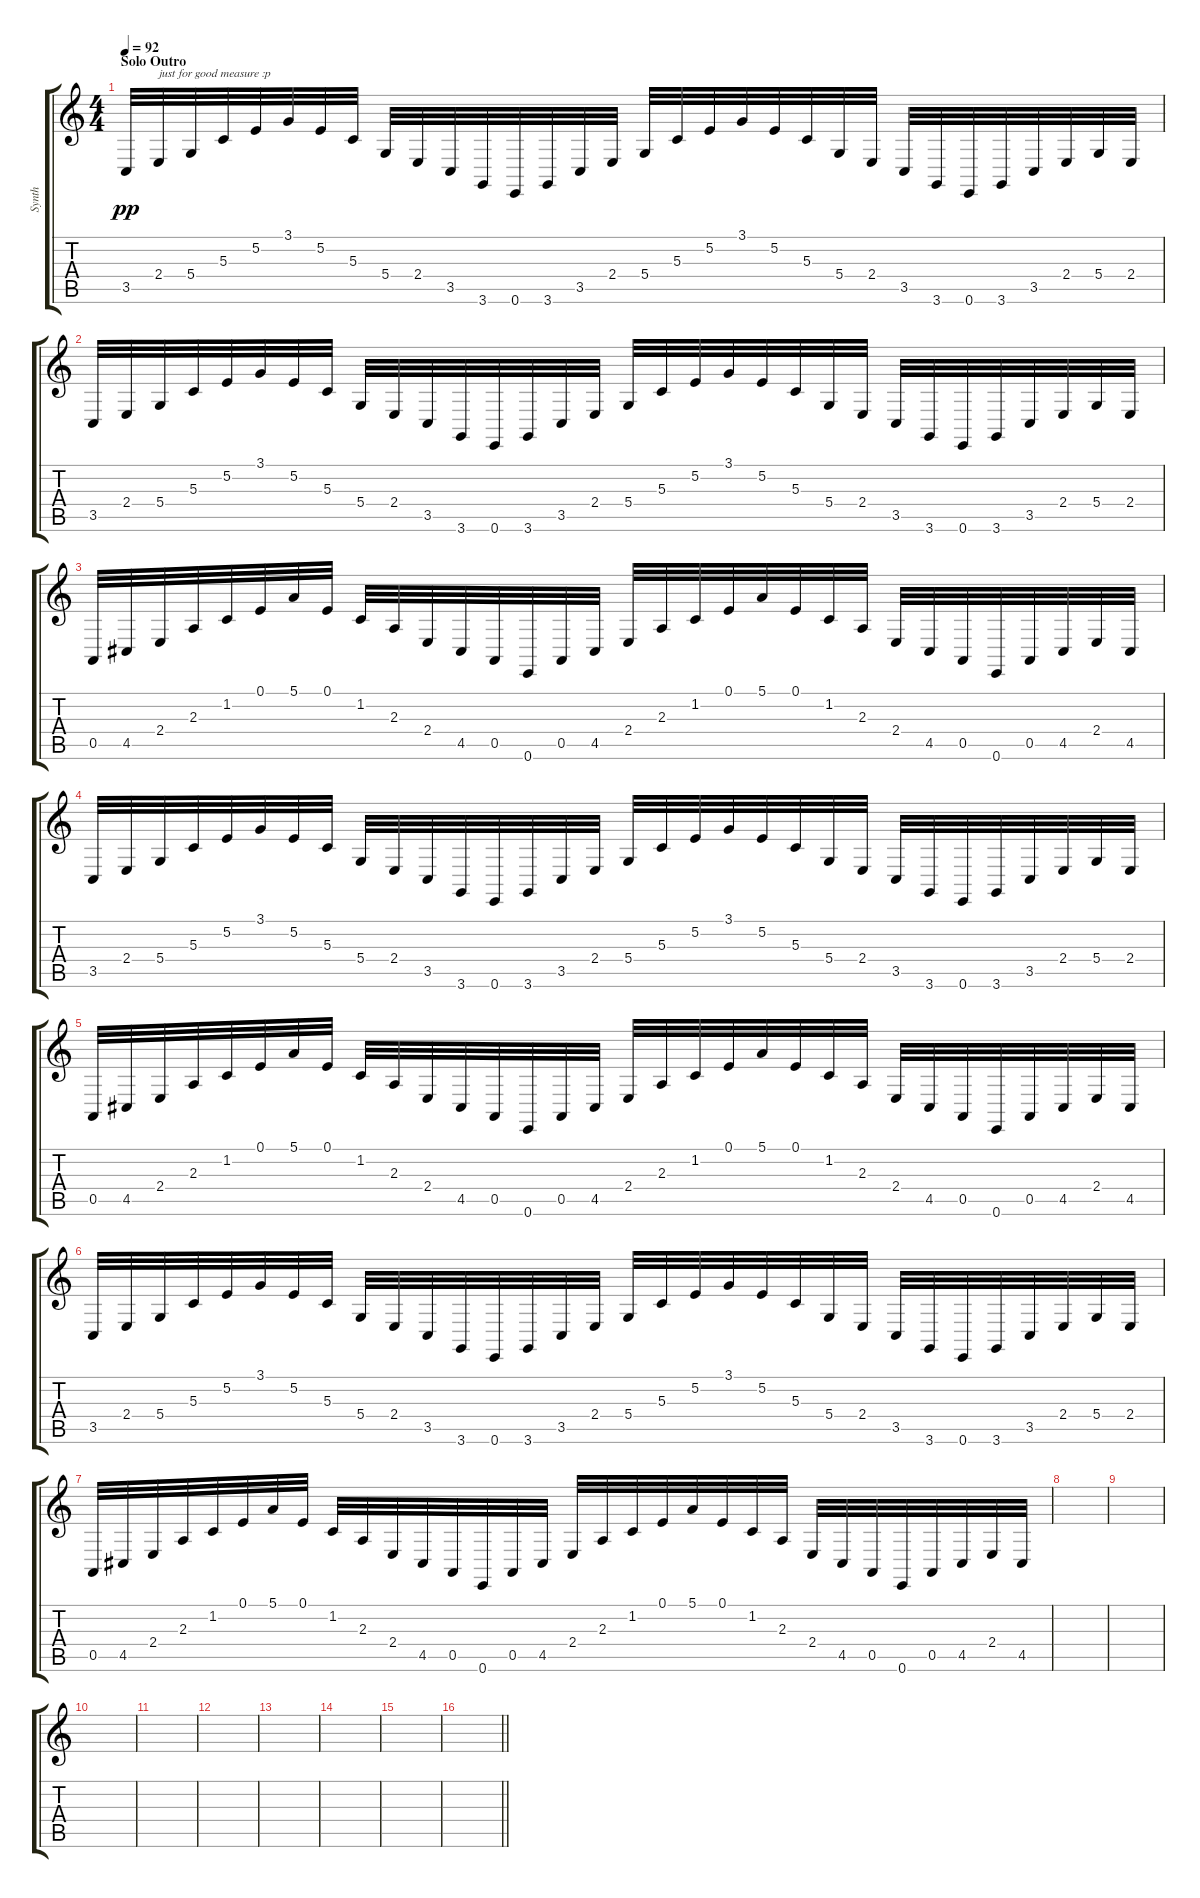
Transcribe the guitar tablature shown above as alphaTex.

\track ("Synth" "Synth") {instrument celesta}
\staff {score tabs}
\tuning (E4 B3 G3 D3 A2 E2) {hide}
\ts (4 4)
\section ("" "Solo Outro")
\tempo 92
\clef g2
\ks c
3.5.32{dy pp volume 16 balance 3 instrument orchestralharp} 2.4.32{txt "just for good measure :p"} 5.4.32 5.3.32 5.2.32 3.1.32 5.2.32 5.3.32 5.4.32 2.4.32 3.5.32 3.6.32 0.6.32 3.6.32 3.5.32 2.4.32 5.4.32 5.3.32 5.2.32 3.1.32 5.2.32 5.3.32 5.4.32 2.4.32 3.5.32 3.6.32 0.6.32 3.6.32 3.5.32 2.4.32 5.4.32 2.4.32 |
3.5.32{volume 16 balance 11 instrument orchestralharp} 2.4.32 5.4.32 5.3.32 5.2.32 3.1.32 5.2.32 5.3.32 5.4.32 2.4.32 3.5.32 3.6.32 0.6.32 3.6.32 3.5.32 2.4.32 5.4.32 5.3.32 5.2.32 3.1.32 5.2.32 5.3.32 5.4.32 2.4.32 3.5.32 3.6.32 0.6.32 3.6.32 3.5.32 2.4.32 5.4.32 2.4.32 |
0.5.32 4.5.32 2.4.32 2.3.32 1.2.32 0.1.32 5.1.32 0.1.32 1.2.32 2.3.32 2.4.32 4.5.32 0.5.32 0.6.32 0.5.32 4.5.32 2.4.32 2.3.32 1.2.32 0.1.32 5.1.32 0.1.32 1.2.32 2.3.32 2.4.32 4.5.32 0.5.32 0.6.32 0.5.32 4.5.32 2.4.32 4.5.32 |
3.5.32{volume 16 balance 11 instrument orchestralharp} 2.4.32 5.4.32 5.3.32 5.2.32 3.1.32 5.2.32 5.3.32 5.4.32 2.4.32 3.5.32 3.6.32 0.6.32 3.6.32 3.5.32 2.4.32 5.4.32 5.3.32 5.2.32 3.1.32 5.2.32 5.3.32 5.4.32 2.4.32 3.5.32 3.6.32 0.6.32 3.6.32 3.5.32 2.4.32 5.4.32 2.4.32 |
0.5.32 4.5.32 2.4.32 2.3.32 1.2.32 0.1.32 5.1.32 0.1.32 1.2.32 2.3.32 2.4.32 4.5.32 0.5.32 0.6.32 0.5.32 4.5.32 2.4.32 2.3.32 1.2.32 0.1.32 5.1.32 0.1.32 1.2.32 2.3.32 2.4.32 4.5.32 0.5.32 0.6.32 0.5.32 4.5.32 2.4.32 4.5.32 |
3.5.32{volume 16 balance 11 instrument orchestralharp} 2.4.32 5.4.32 5.3.32 5.2.32 3.1.32 5.2.32 5.3.32 5.4.32 2.4.32 3.5.32 3.6.32 0.6.32 3.6.32 3.5.32 2.4.32 5.4.32 5.3.32 5.2.32 3.1.32 5.2.32 5.3.32 5.4.32 2.4.32 3.5.32 3.6.32 0.6.32 3.6.32 3.5.32 2.4.32 5.4.32 2.4.32 |
0.5.32 4.5.32 2.4.32 2.3.32 1.2.32 0.1.32 5.1.32 0.1.32 1.2.32 2.3.32 2.4.32 4.5.32 0.5.32 0.6.32 0.5.32 4.5.32 2.4.32 2.3.32 1.2.32 0.1.32 5.1.32 0.1.32 1.2.32 2.3.32 2.4.32 4.5.32 0.5.32 0.6.32 0.5.32 4.5.32 2.4.32 4.5.32 |
|
|
|
|
|
|
|
|
\barLineRight lightlight
